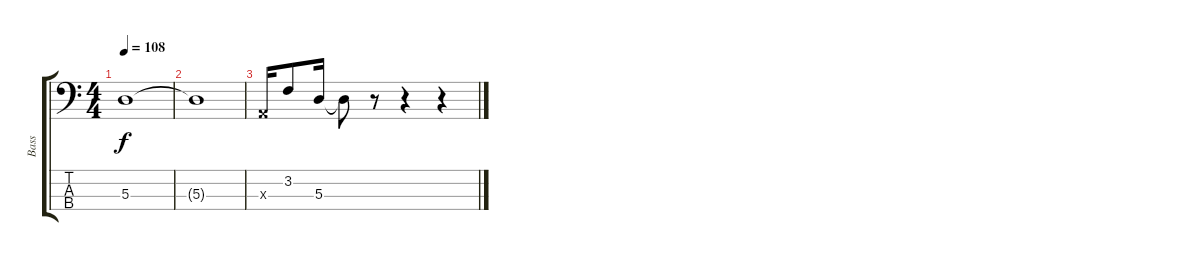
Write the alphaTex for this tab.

\track ("Bass" "Bass") {instrument electricbassfinger}
\staff {score tabs}
\tuning (G2 D2 A1 E1) {hide}
\ts (4 4)
\tempo 108
\clef f4
\ks c
5.3{t}.1{dy f} |
5.3{t}.1 |
0.3{x}.16 3.2.8 5.3.16 5.3{t}.8 r.8 r.4 r.4
